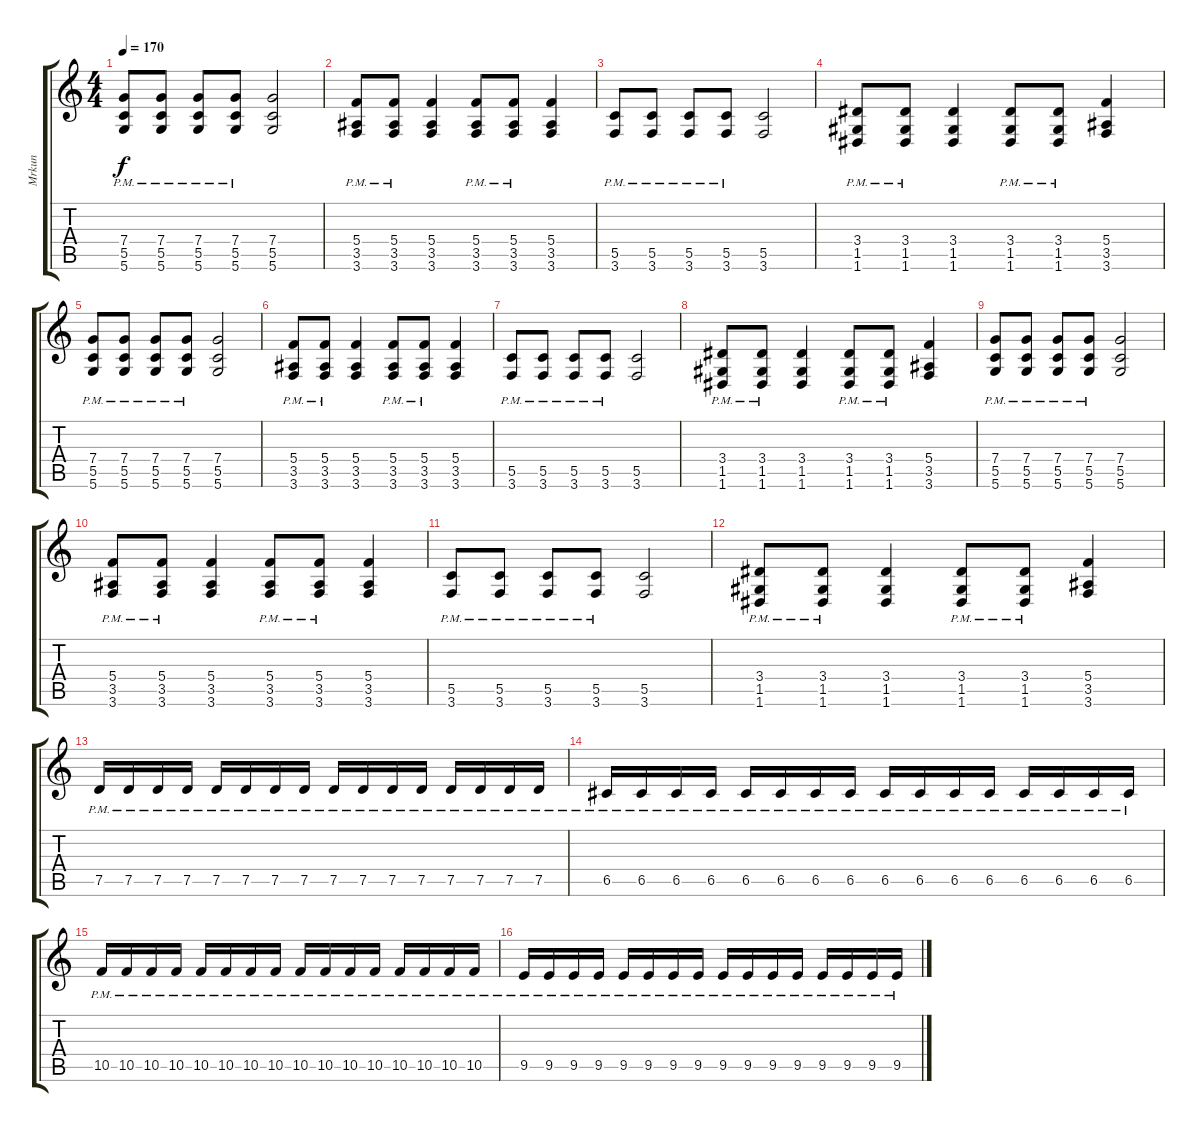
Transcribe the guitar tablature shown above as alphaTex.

\track ("Mrkun" "Mrkun") {instrument distortionguitar}
\staff {score tabs}
\tuning (D4 A3 F3 C3 G2 D2) {hide}
\ts (4 4)
\tempo 170
\clef g2
\ks c
(7.4{pm} 5.5{pm} 5.6{pm}).8{dy f} (7.4{pm} 5.5{pm} 5.6{pm}).8 (7.4{pm} 5.5{pm} 5.6{pm}).8 (7.4{pm} 5.5{pm} 5.6{pm}).8 (7.4 5.5 5.6).2 |
(5.4{pm} 3.5{pm} 3.6{pm}).8 (5.4{pm} 3.5{pm} 3.6{pm}).8 (5.4 3.5 3.6).4 (5.4{pm} 3.5{pm} 3.6{pm}).8 (5.4{pm} 3.5{pm} 3.6{pm}).8 (5.4 3.5 3.6).4 |
(5.5{pm} 3.6{pm}).8 (5.5{pm} 3.6{pm}).8 (5.5{pm} 3.6{pm}).8 (5.5{pm} 3.6{pm}).8 (5.5 3.6).2 |
(3.4{pm} 1.5{pm} 1.6{pm}).8 (3.4{pm} 1.5{pm} 1.6{pm}).8 (3.4 1.5 1.6).4 (3.4{pm} 1.5{pm} 1.6{pm}).8 (3.4{pm} 1.5{pm} 1.6{pm}).8 (5.4 3.5 3.6).4 |
(7.4{pm} 5.5{pm} 5.6{pm}).8 (7.4{pm} 5.5{pm} 5.6{pm}).8 (7.4{pm} 5.5{pm} 5.6{pm}).8 (7.4{pm} 5.5{pm} 5.6{pm}).8 (7.4 5.5 5.6).2 |
(5.4{pm} 3.5{pm} 3.6{pm}).8 (5.4{pm} 3.5{pm} 3.6{pm}).8 (5.4 3.5 3.6).4 (5.4{pm} 3.5{pm} 3.6{pm}).8 (5.4{pm} 3.5{pm} 3.6{pm}).8 (5.4 3.5 3.6).4 |
(5.5{pm} 3.6{pm}).8 (5.5{pm} 3.6{pm}).8 (5.5{pm} 3.6{pm}).8 (5.5{pm} 3.6{pm}).8 (5.5 3.6).2 |
(3.4{pm} 1.5{pm} 1.6{pm}).8 (3.4{pm} 1.5{pm} 1.6{pm}).8 (3.4 1.5 1.6).4 (3.4{pm} 1.5{pm} 1.6{pm}).8 (3.4{pm} 1.5{pm} 1.6{pm}).8 (5.4 3.5 3.6).4 |
(7.4{pm} 5.5{pm} 5.6{pm}).8 (7.4{pm} 5.5{pm} 5.6{pm}).8 (7.4{pm} 5.5{pm} 5.6{pm}).8 (7.4{pm} 5.5{pm} 5.6{pm}).8 (7.4 5.5 5.6).2 |
(5.4{pm} 3.5{pm} 3.6{pm}).8 (5.4{pm} 3.5{pm} 3.6{pm}).8 (5.4 3.5 3.6).4 (5.4{pm} 3.5{pm} 3.6{pm}).8 (5.4{pm} 3.5{pm} 3.6{pm}).8 (5.4 3.5 3.6).4 |
(5.5{pm} 3.6{pm}).8 (5.5{pm} 3.6{pm}).8 (5.5{pm} 3.6{pm}).8 (5.5{pm} 3.6{pm}).8 (5.5 3.6).2 |
(3.4{pm} 1.5{pm} 1.6{pm}).8 (3.4{pm} 1.5{pm} 1.6{pm}).8 (3.4 1.5 1.6).4 (3.4{pm} 1.5{pm} 1.6{pm}).8 (3.4{pm} 1.5{pm} 1.6{pm}).8 (5.4 3.5 3.6).4 |
7.5{pm}.16 7.5{pm}.16 7.5{pm}.16 7.5{pm}.16 7.5{pm}.16 7.5{pm}.16 7.5{pm}.16 7.5{pm}.16 7.5{pm}.16 7.5{pm}.16 7.5{pm}.16 7.5{pm}.16 7.5{pm}.16 7.5{pm}.16 7.5{pm}.16 7.5{pm}.16 |
6.5{pm}.16 6.5{pm}.16 6.5{pm}.16 6.5{pm}.16 6.5{pm}.16 6.5{pm}.16 6.5{pm}.16 6.5{pm}.16 6.5{pm}.16 6.5{pm}.16 6.5{pm}.16 6.5{pm}.16 6.5{pm}.16 6.5{pm}.16 6.5{pm}.16 6.5{pm}.16 |
10.5{pm}.16 10.5{pm}.16 10.5{pm}.16 10.5{pm}.16 10.5{pm}.16 10.5{pm}.16 10.5{pm}.16 10.5{pm}.16 10.5{pm}.16 10.5{pm}.16 10.5{pm}.16 10.5{pm}.16 10.5{pm}.16 10.5{pm}.16 10.5{pm}.16 10.5{pm}.16 |
9.5{pm}.16 9.5{pm}.16 9.5{pm}.16 9.5{pm}.16 9.5{pm}.16 9.5{pm}.16 9.5{pm}.16 9.5{pm}.16 9.5{pm}.16 9.5{pm}.16 9.5{pm}.16 9.5{pm}.16 9.5{pm}.16 9.5{pm}.16 9.5{pm}.16 9.5{pm}.16
